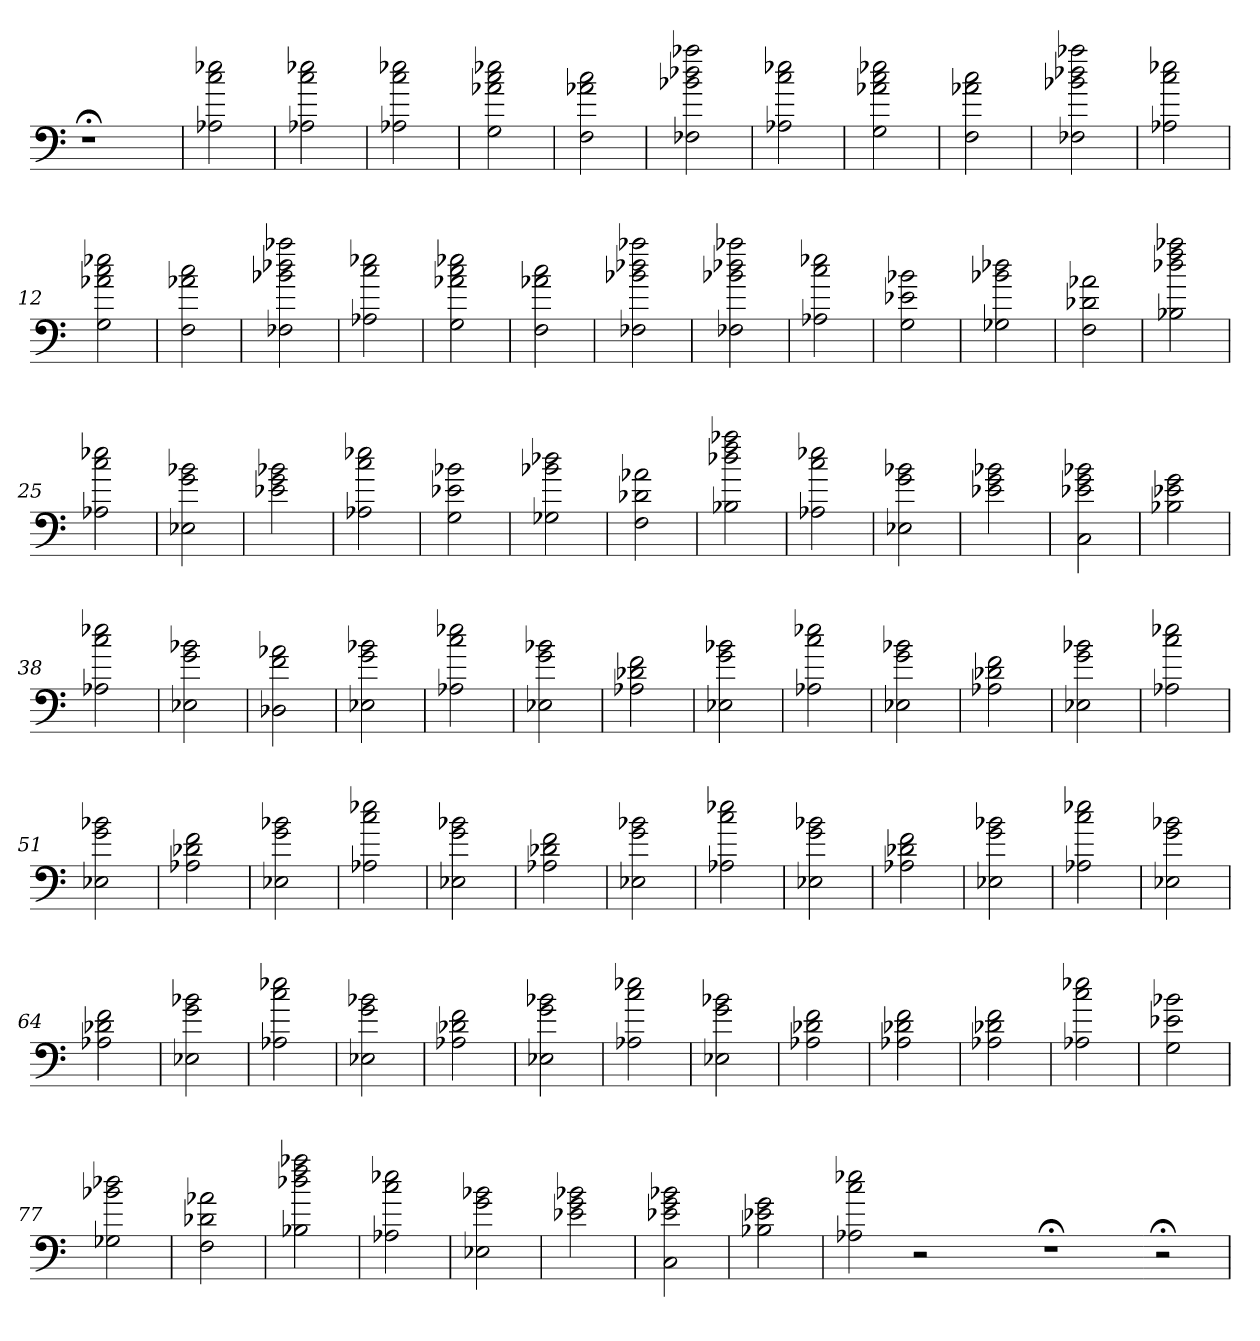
**kern
*part1
*staff1
=
1r;<
=1
2A-X 2cc 2ee-X
=2
2A-X 2cc 2ee-X
=3
2A-X 2cc 2ee-X
=4
2G 2a-X 2cc 2ee-X
=5
2F 2a-X 2cc
=6
2F-X 2b-X 2dd-X 2aa-X
=7
2A-X 2cc 2ee-X
=8
2G 2a-X 2cc 2ee-X
=9
2F 2a-X 2cc
=10
2F-X 2b-X 2dd-X 2aa-X
=11
2A-X 2cc 2ee-X
=12
2G 2a-X 2cc 2ee-X
=13
2F 2a-X 2cc
=14
2F-X 2b-X 2dd-X 2aa-X
=15
2A-X 2cc 2ee-X
=16
2G 2a-X 2cc 2ee-X
=17
2F 2a-X 2cc
=18
2F-X 2b-X 2dd-X 2aa-X
=19
2F-X 2b-X 2dd-X 2aa-X
=20
2A-X 2cc 2ee-X
=21
2G 2e-X 2b-X
=22
2G-X 2b-X 2dd-X
=23
2F 2d-X 2a-X
=24
2B-X 2dd-X 2ff 2aa-X
=25
2A-X 2cc 2ee-X
=26
2E-X 2g 2b-X
=27
2e-X 2g 2b-X
=28
2A-X 2cc 2ee-X
=29
2G 2e-X 2b-X
=30
2G-X 2b-X 2dd-X
=31
2F 2d-X 2a-X
=32
2B-X 2dd-X 2ff 2aa-X
=33
2A-X 2cc 2ee-X
=34
2E-X 2g 2b-X
=35
2e-X 2g 2b-X
=36
2C 2e-X 2g 2b-X
=37
2B-X 2e-X 2g
=38
2A-X 2cc 2ee-X
=39
2E-X 2g 2b-X
=40
2D-X 2f 2a-X
=41
2E-X 2g 2b-X
=42
2A-X 2cc 2ee-X
=43
2E-X 2g 2b-X
=44
2A-X 2d-X 2f
=45
2E-X 2g 2b-X
=46
2A-X 2cc 2ee-X
=47
2E-X 2g 2b-X
=48
2A-X 2d-X 2f
=49
2E-X 2g 2b-X
=50
2A-X 2cc 2ee-X
=51
2E-X 2g 2b-X
=52
2A-X 2d-X 2f
=53
2E-X 2g 2b-X
=54
2A-X 2cc 2ee-X
=55
2E-X 2g 2b-X
=56
2A-X 2d-X 2f
=57
2E-X 2g 2b-X
=58
2A-X 2cc 2ee-X
=59
2E-X 2g 2b-X
=60
2A-X 2d-X 2f
=61
2E-X 2g 2b-X
=62
2A-X 2cc 2ee-X
=63
2E-X 2g 2b-X
=64
2A-X 2d-X 2f
=65
2E-X 2g 2b-X
=66
2A-X 2cc 2ee-X
=67
2E-X 2g 2b-X
=68
2A-X 2d-X 2f
=69
2E-X 2g 2b-X
=70
2A-X 2cc 2ee-X
=71
2E-X 2g 2b-X
=72
2A-X 2d-X 2f
=73
2A-X 2d-X 2f
=74
2A-X 2d-X 2f
=75
2A-X 2cc 2ee-X
=76
2G 2e-X 2b-X
=77
2G-X 2b-X 2dd-X
=78
2F 2d-X 2a-X
=79
2B-X 2dd-X 2ff 2aa-X
=80
2A-X 2cc 2ee-X
=81
2E-X 2g 2b-X
=82
2e-X 2g 2b-X
=83
2C 2e-X 2g 2b-X
=84
2B-X 2e-X 2g
=85
2A-X 2cc 2ee-X
2r
2ryy
1r;<
=86-
2r;<
=
*-
